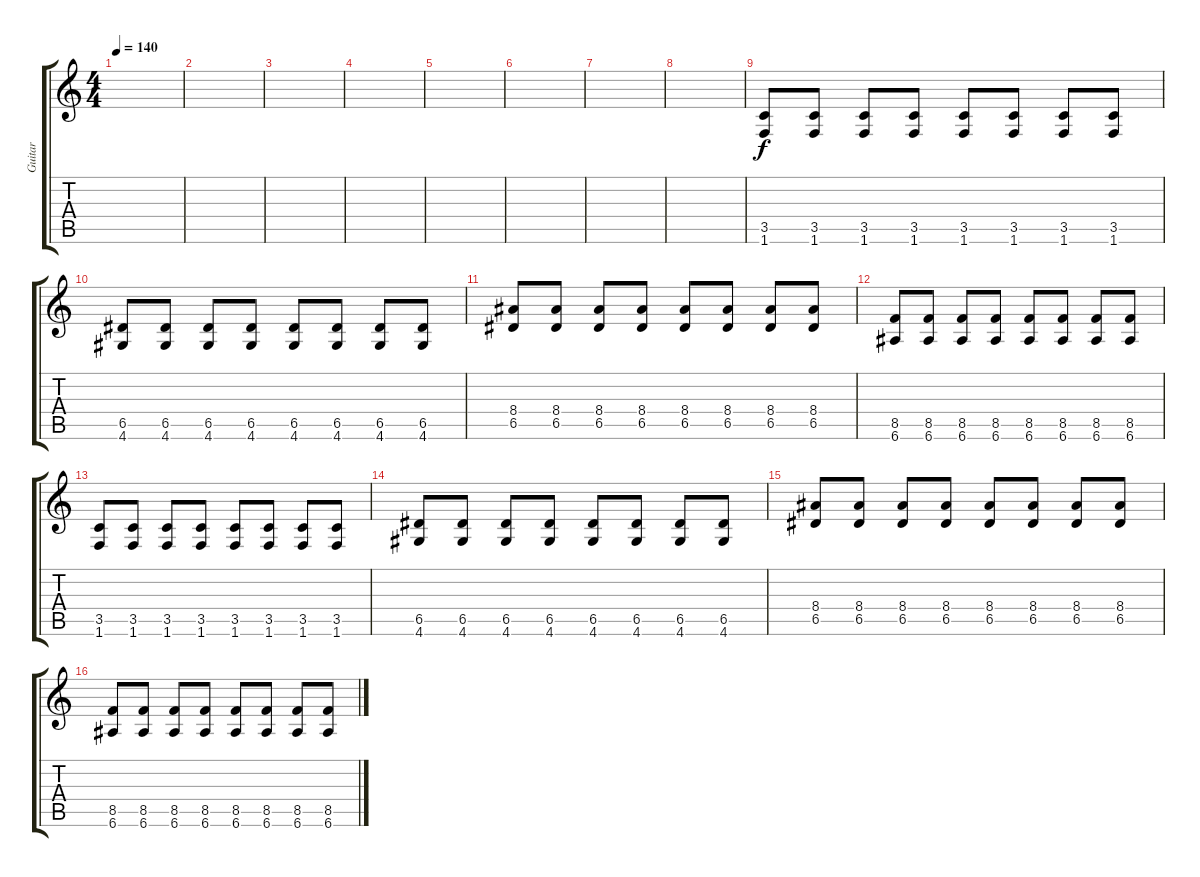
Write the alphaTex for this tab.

\track ("Guitar" "Guitar") {instrument distortionguitar}
\staff {score tabs}
\tuning (E4 B3 G3 D3 A2 E2) {hide}
\ts (4 4)
\tempo 140
\clef g2
\ks c
|
|
|
|
|
|
|
|
(3.5 1.6).8 (3.5 1.6).8 (3.5 1.6).8 (3.5 1.6).8 (3.5 1.6).8 (3.5 1.6).8 (3.5 1.6).8 (3.5 1.6).8 |
(6.5 4.6).8 (6.5 4.6).8 (6.5 4.6).8 (6.5 4.6).8 (6.5 4.6).8 (6.5 4.6).8 (6.5 4.6).8 (6.5 4.6).8 |
(8.4 6.5).8 (8.4 6.5).8 (8.4 6.5).8 (8.4 6.5).8 (8.4 6.5).8 (8.4 6.5).8 (8.4 6.5).8 (8.4 6.5).8 |
(8.5 6.6).8 (8.5 6.6).8 (8.5 6.6).8 (8.5 6.6).8 (8.5 6.6).8 (8.5 6.6).8 (8.5 6.6).8 (8.5 6.6).8 |
(3.5 1.6).8 (3.5 1.6).8 (3.5 1.6).8 (3.5 1.6).8 (3.5 1.6).8 (3.5 1.6).8 (3.5 1.6).8 (3.5 1.6).8 |
(6.5 4.6).8 (6.5 4.6).8 (6.5 4.6).8 (6.5 4.6).8 (6.5 4.6).8 (6.5 4.6).8 (6.5 4.6).8 (6.5 4.6).8 |
(8.4 6.5).8 (8.4 6.5).8 (8.4 6.5).8 (8.4 6.5).8 (8.4 6.5).8 (8.4 6.5).8 (8.4 6.5).8 (8.4 6.5).8 |
(8.5 6.6).8 (8.5 6.6).8 (8.5 6.6).8 (8.5 6.6).8 (8.5 6.6).8 (8.5 6.6).8 (8.5 6.6).8 (8.5 6.6).8
